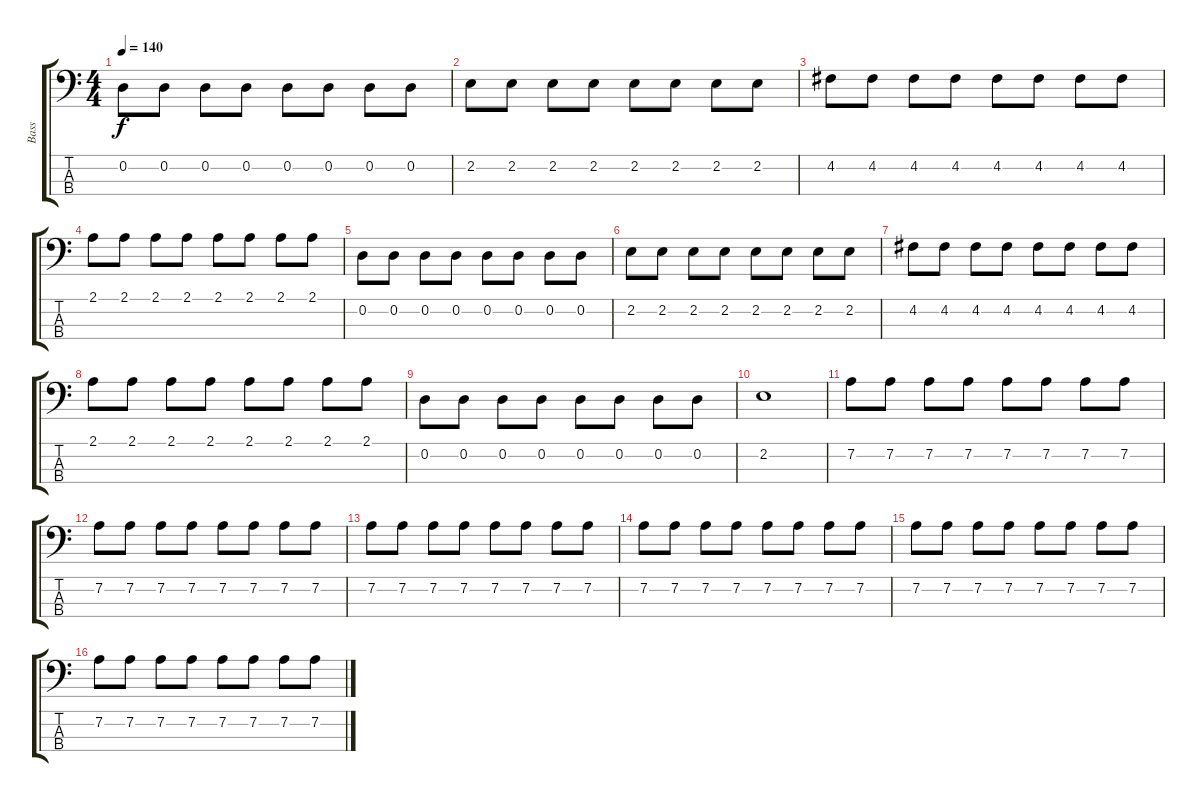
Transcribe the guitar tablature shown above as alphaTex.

\track ("Bass" "Bass") {instrument acousticguitarnylon}
\staff {score tabs}
\tuning (G2 D2 A1 E1) {hide}
\ts (4 4)
\tempo 140
\clef f4
\ks c
0.2.8{dy f} 0.2.8 0.2.8 0.2.8 0.2.8 0.2.8 0.2.8 0.2.8 |
2.2.8 2.2.8 2.2.8 2.2.8 2.2.8 2.2.8 2.2.8 2.2.8 |
4.2.8 4.2.8 4.2.8 4.2.8 4.2.8 4.2.8 4.2.8 4.2.8 |
2.1.8 2.1.8 2.1.8 2.1.8 2.1.8 2.1.8 2.1.8 2.1.8 |
0.2.8 0.2.8 0.2.8 0.2.8 0.2.8 0.2.8 0.2.8 0.2.8 |
2.2.8 2.2.8 2.2.8 2.2.8 2.2.8 2.2.8 2.2.8 2.2.8 |
4.2.8 4.2.8 4.2.8 4.2.8 4.2.8 4.2.8 4.2.8 4.2.8 |
2.1.8 2.1.8 2.1.8 2.1.8 2.1.8 2.1.8 2.1.8 2.1.8 |
0.2.8 0.2.8 0.2.8 0.2.8 0.2.8 0.2.8 0.2.8 0.2.8 |
2.2.1 |
7.2.8 7.2.8 7.2.8 7.2.8 7.2.8 7.2.8 7.2.8 7.2.8 |
7.2.8 7.2.8 7.2.8 7.2.8 7.2.8 7.2.8 7.2.8 7.2.8 |
7.2.8 7.2.8 7.2.8 7.2.8 7.2.8 7.2.8 7.2.8 7.2.8 |
7.2.8 7.2.8 7.2.8 7.2.8 7.2.8 7.2.8 7.2.8 7.2.8 |
7.2.8 7.2.8 7.2.8 7.2.8 7.2.8 7.2.8 7.2.8 7.2.8 |
7.2.8 7.2.8 7.2.8 7.2.8 7.2.8 7.2.8 7.2.8 7.2.8
